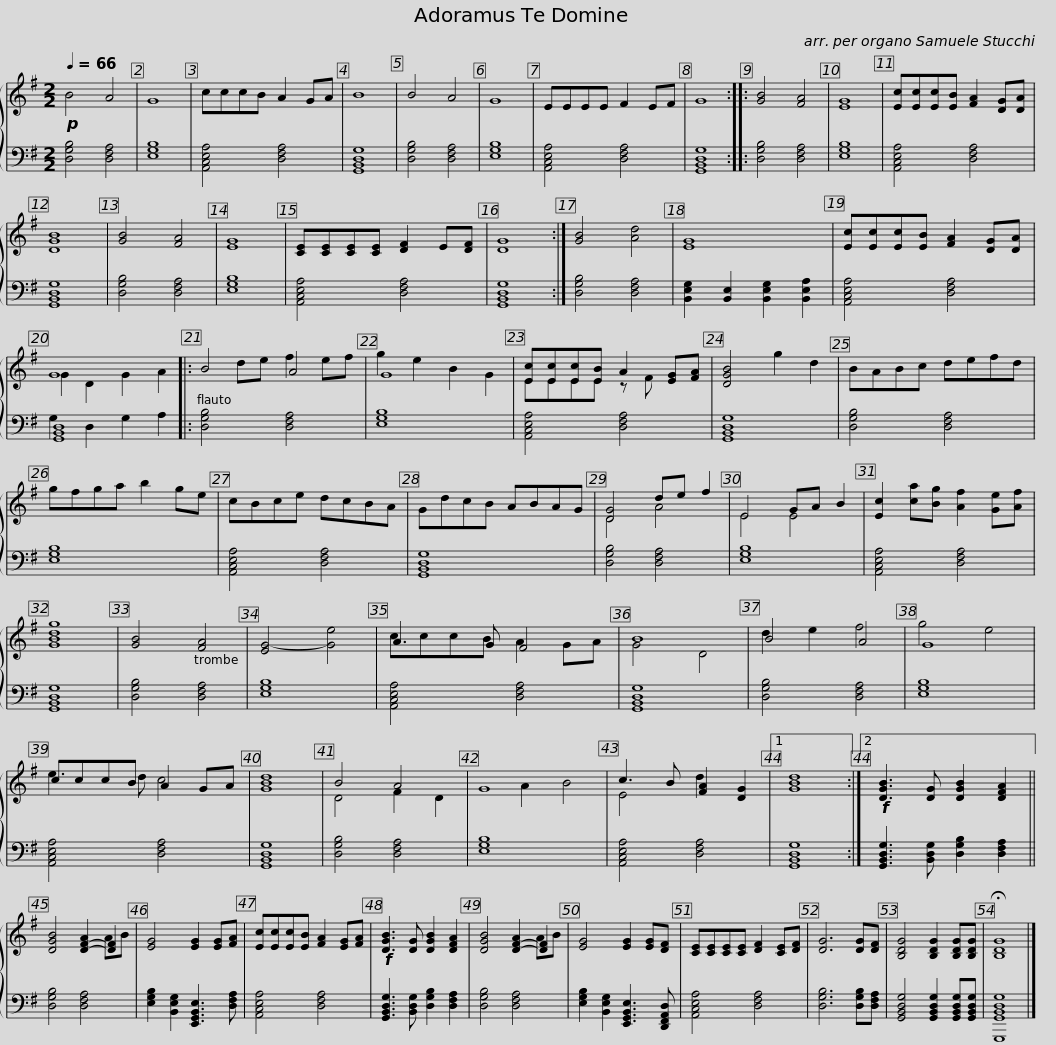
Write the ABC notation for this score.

X:1
%%score { ( 1 3 ) | ( 2 4 ) }
L:1/8
Q:1/4=66
M:2/2
I:linebreak $
K:G
V:1 treble
V:3 treble
V:2 bass
V:4 bass
V:1
!p! B4 A4 | G8 | cccB A2 GA | B8 | B4 A4 | %5
 G8 | EEEE F2 EF | G8 :: [GB]4 [FA]4 | [EG]8 | %10
 [Ec][Ec][Ec][EB] [FA]2 [DG][DA] |$ [DGB]8 | [GB]4 [FA]4 | [EG]8 | [CE][CE][CE][CE] [DF]2 E[DF] | %15
 [DG]8 :| [GB]4 [Ad]4 | [EG]8 | [Ec][Ec][Ec][EB] [FA]2 [DG][DA] | G8 |:$ %20
 B4 A4 | G8 | [Ec][Ec][Ec][EB] A2 [EG][FA] | [DGB]4 g2 d2 | BABc defd | %25
 gfga b2 ge |$ cBce dcBA | GdcB ABAG | [DG]4 de f2 | E4 GA B2 | %30
 [Ec]2 [ca][Bg] [Af]2 [Ge][Af] | [GBdg]8 | [GB]4 [FA]4 | [EG-]4 [Ge]4 |$ A3 G F4 | %35
 B8 | B4 A4 | G8 | cccB A2 GA | [GBd]8 | %40
 B4 A4 | G8 | c3 B [FA]2 [DG]2 |1$ [GB]8 :|2!f! [DGB]3 [DG] [DGB]2 [DFA]2 || %45
 [DGB]4 [D-F-A]2 [DF]2 | [EG]4 [EG]2 [EG][FA] | [Ec][Ec][Ec][EB] [FA]2 [EG][FA] |!f! [DGB]3 [DG] [DGB]2 [DFA]2 | [DGB]4 [D-F-A]2 [DF]2 | %50
 [EG]4 [EG]2 [EG][DF] |$ [CE][CE][CE][CE] [DF]2 [CE][DF] | [DG]6 [DG][DF] | [B,DG]4 [B,DG]2 [B,DG][B,DG] | !fermata![B,DG]8 |] %55
V:2
 [D,G,B,]4 [D,F,A,]4 | [E,G,B,]8 | [A,,C,E,A,]4 [D,F,A,]4 | [G,,B,,D,G,]8 | [D,G,B,]4 [D,F,A,]4 | %5
 [E,G,B,]8 | [A,,C,E,A,]4 [D,F,A,]4 | [G,,B,,D,G,]8 :: [D,G,B,]4 [D,F,A,]4 | [E,G,B,]8 | %10
 [A,,C,E,A,]4 [D,F,A,]4 |$ [G,,B,,D,G,]8 | [D,G,B,]4 [D,F,A,]4 | [E,G,B,]8 | [A,,C,E,A,]4 [D,F,A,]4 | %15
 [G,,B,,D,G,]8 :| [D,G,B,]4 [D,F,A,]4 | [B,,E,G,]2 [B,,E,]2 [B,,E,G,]2 [B,,E,A,]2 | [A,,C,E,A,]4 [D,F,A,]4 | [G,,B,,D,]8 |:$ %20
 [D,G,B,]4 [D,F,A,]4 | [E,G,B,]8 | [A,,C,E,A,]4 [D,F,A,]4 | [G,,B,,D,G,]8 | [D,G,B,]4 [D,F,A,]4 | %25
 [E,G,B,]8 |$ [A,,C,E,A,]4 [D,F,A,]4 | [G,,B,,D,G,]8 | [D,G,B,]4 [D,F,A,]4 | [E,G,B,]8 | %30
 [A,,C,E,A,]4 [D,F,A,]4 | [G,,B,,D,G,]8 | [D,G,B,]4 [D,F,A,]4 | [E,G,B,]8 |$ [A,,C,E,A,]4 [D,F,A,]4 | %35
 [G,,B,,D,G,]8 | [D,G,B,]4 [D,F,A,]4 | [E,G,B,]8 | [A,,C,E,A,]4 [D,F,A,]4 | [G,,B,,D,G,]8 | %40
 [D,G,B,]4 [D,F,A,]4 | [E,G,B,]8 | [A,,C,E,A,]4 [D,F,A,]4 |1$ [G,,B,,D,G,]8 :|2 [G,,B,,D,G,]3 [B,,D,G,] [D,G,B,]2 [D,F,A,]2 || %45
 [D,G,B,]4 [D,F,A,]4 | [E,G,B,]2 [B,,E,G,]2 [E,,G,,B,,E,]3 [D,F,A,] | [A,,C,E,A,]4 [D,F,A,]4 | [G,,B,,D,G,]3 [B,,D,G,] [D,G,B,]2 [D,F,A,]2 | [D,G,B,]4 [D,F,A,]4 | %50
 [E,G,B,]2 [B,,E,G,]2 [E,,G,,B,,E,]3 [D,,F,,A,,D,] |$ [A,,C,E,A,]4 [D,F,A,]4 | [D,G,B,]6 [D,G,B,][D,F,A,] | [G,,B,,D,G,]4 [G,,B,,D,G,]2 [G,,B,,D,G,][G,,B,,D,G,] | [G,,,G,,B,,D,G,]8 |] %55
V:3
 x8 | x8 | x8 | x8 | x8 | %5
 x8 | x8 | x8 :: x8 | x8 | %10
 x8 |$ x8 | x8 | x8 | x8 | %15
 x8 :| x8 | x8 | x8 | G2 D2 G2 A2 |:$ %20
 x2 de f2 ef | g2 e2 B2 G2 | EEEE z F x x | x8 | x8 | %25
 x8 |$ x8 | x8 | D4 A4 | E4 E4 | %30
 x8 | x8 | x8 | x8 |$ cccB A2 GA | %35
 G4 D4 | d2 e2 f4 | g4 e4 | e3 d c4 | x8 | %40
 D4 F2 D2 | x2 A2 B4 | E4 d2 x2 |1$ d8 :|2 x8 || %45
 x4 x2 AB | x8 | x8 | x8 | x4 x2 AB | %50
 x8 |$ x8 | x8 | x8 | x8 |] %55
V:4
 x8 | x8 | x8 | x8 | x8 | %5
 x8 | x8 | x8 :: x8 | x8 | %10
 x8 |$ x8 | x8 | x8 | x8 | %15
 x8 :| x8 | x8 | x8 | G,2 D,2 G,2 A,2 |:$ %20
 x8 | x8 | x8 | x8 | x8 | %25
 x8 |$ x8 | x8 | x8 | x8 | %30
 x8 | x8 | x8 | x8 |$ x8 | %35
 x8 | x8 | x8 | x8 | x8 | %40
 x8 | x8 | x8 |1$ x8 :|2 x8 || %45
 x8 | x8 | x8 | x8 | x8 | %50
 x8 |$ x8 | x8 | x8 | x8 |] %55
